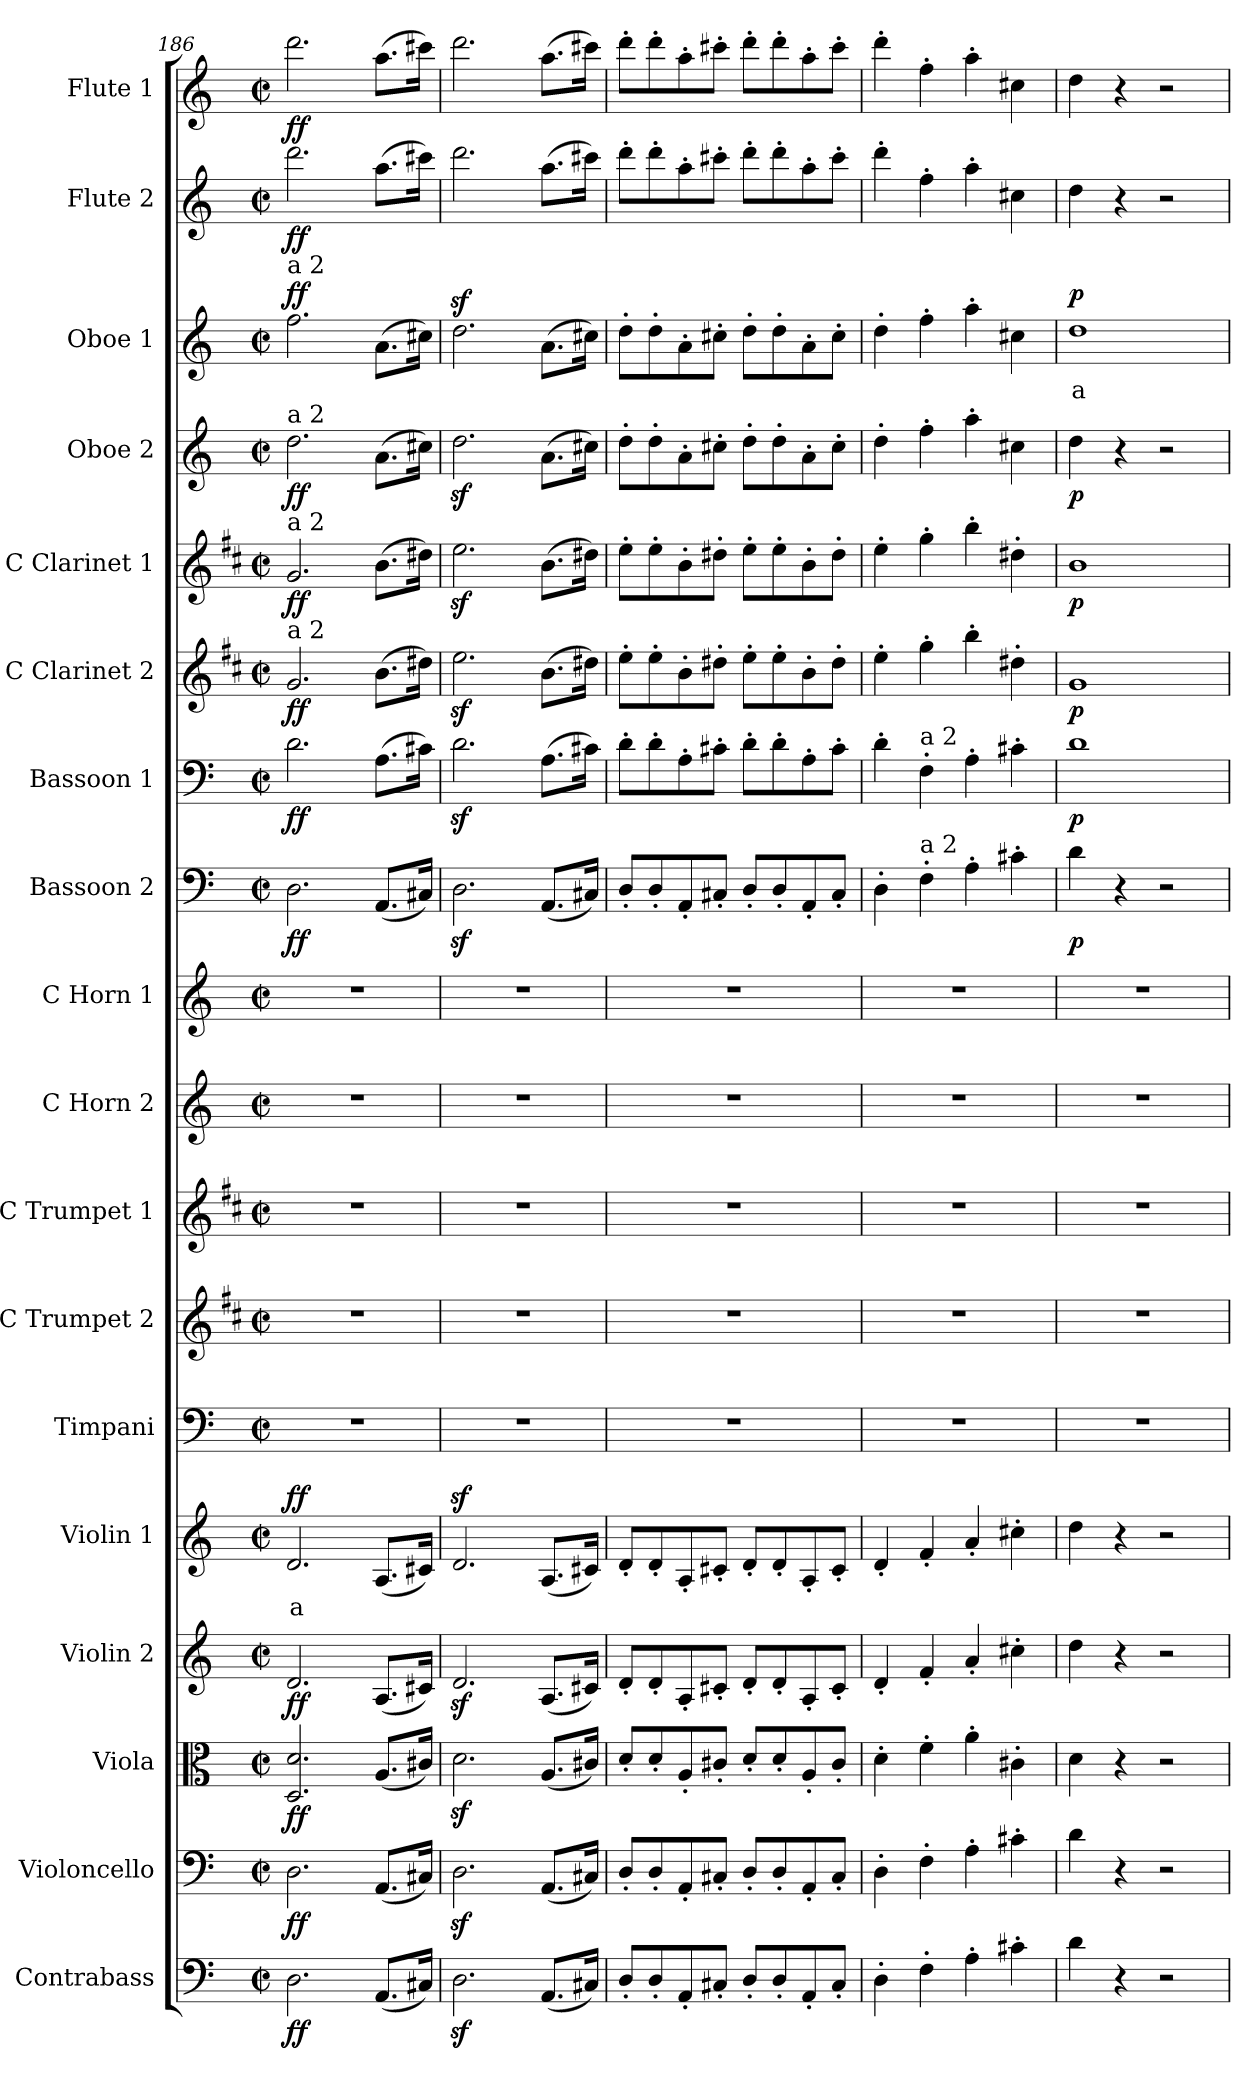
**kern	**dynam	**kern	**dynam	**kern	**dynam	**kern	**dynam	**kern	**text	**dynam	**kern	**kern	**kern	**kern	**kern	**kern	**dynam	**kern	**dynam	**kern	**dynam	**kern	**dynam	**kern	**dynam	**kern	**text	**dynam	**kern	**dynam	**kern	**dynam
*part18	*part18	*part17	*part17	*part16	*part16	*part15	*part15	*part14	*part14	*part14	*part13	*part12	*part11	*part10	*part9	*part8	*part8	*part7	*part7	*part6	*part6	*part5	*part5	*part4	*part4	*part3	*part3	*part3	*part2	*part2	*part1	*part1
*staff18	*staff18	*staff17	*staff17	*staff16	*staff16	*staff15	*staff15	*staff14	*staff14	*staff14	*staff13	*staff12	*staff11	*staff10	*staff9	*staff8	*staff8	*staff7	*staff7	*staff6	*staff6	*staff5	*staff5	*staff4	*staff4	*staff3	*staff3	*staff3	*staff2	*staff2	*staff1	*staff1
*I"Contrabass	*	*I"Violoncello	*	*I"Viola	*	*I"Violin 2	*	*I"Violin 1	*	*	*I"Timpani	*I"C Trumpet 2	*I"C Trumpet 1	*I"C Horn 2	*I"C Horn 1	*I"Bassoon 2	*	*I"Bassoon 1	*	*I"C Clarinet 2	*	*I"C Clarinet 1	*	*I"Oboe 2	*	*I"Oboe 1	*	*	*I"Flute 2	*	*I"Flute 1	*
*I'Cb	*	*I'Vc	*	*I'Vla	*	*I'Vln 2	*	*I'Vln 1	*	*	*I'Timp	*I'Tpt 2	*I'Tpt 1	*I'Hn 2	*I'Hn 1	*I'Bsn 2	*	*I'Bsn 1	*	*I'Cl 2	*	*I'Cl 1	*	*I'Ob 2	*	*I'Ob 1	*	*	*I'Fl 2	*	*I'Fl 1	*
*clefF4	*	*clefF4	*	*clefC3	*	*clefG2	*	*clefG2	*	*	*clefF4	*clefG2	*clefG2	*clefG2	*clefG2	*clefF4	*	*clefF4	*	*clefG2	*	*clefG2	*	*clefG2	*	*clefG2	*	*	*clefG2	*	*clefG2	*
*ITrd7c12	*	*	*	*	*	*	*	*	*	*	*	*ITrd1c2	*ITrd1c2	*ITrd7c12	*ITrd7c12	*	*	*	*	*ITrd1c2	*	*ITrd1c2	*	*	*	*	*	*	*	*	*	*
*k[]	*	*k[]	*	*k[]	*	*k[]	*	*k[]	*	*	*k[]	*k[]	*k[]	*k[]	*k[]	*k[]	*	*k[]	*	*k[]	*	*k[]	*	*k[]	*	*k[]	*	*	*k[]	*	*k[]	*
*M2/2	*	*M2/2	*	*M2/2	*	*M2/2	*	*M2/2	*	*	*M2/2	*M2/2	*M2/2	*M2/2	*M2/2	*M2/2	*	*M2/2	*	*M2/2	*	*M2/2	*	*M2/2	*	*M2/2	*	*	*M2/2	*	*M2/2	*
*met(c|)	*	*met(c|)	*	*met(c|)	*	*met(c|)	*	*met(c|)	*	*	*met(c|)	*met(c|)	*met(c|)	*met(c|)	*met(c|)	*met(c|)	*	*met(c|)	*	*met(c|)	*	*met(c|)	*	*met(c|)	*	*met(c|)	*	*	*met(c|)	*	*met(c|)	*
=186	=186	=186	=186	=186	=186	=186	=186	=186	=186	=186	=186	=186	=186	=186	=186	=186	=186	=186	=186	=186	=186	=186	=186	=186	=186	=186	=186	=186	=186	=186	=186	=186
!	!	!	!	!	!	!	!	!	!	!	!	!	!	!	!	!	!	!	!	!	!	!	!	!	!	!LO:TX:a:t=a 2	!	!	!	!	!	!
!	!	!	!	!	!	!	!	!	!	!	!	!	!	!	!	!	!	!	!	!	!	!	!	!LO:TX:a:t=a 2	!	!	!	!	!	!	!	!
!	!	!	!	!	!	!	!	!	!	!	!	!	!	!	!	!	!	!	!	!	!	!LO:TX:a:t=a 2	!	!	!	!	!	!	!	!	!	!
!	!	!	!	!	!	!	!	!	!	!	!	!	!	!	!	!	!	!	!	!LO:TX:a:t=a 2	!	!	!	!	!	!	!	!	!	!	!	!
!	!LO:DY:b	!	!LO:DY:b	!	!LO:DY:b	!	!LO:DY:b	!	!LO:LY:b:color=#FF0000	!LO:DY:b	!	!	!	!	!	!	!LO:DY:b	!	!LO:DY:b	!	!LO:DY:b	!	!LO:DY:b	!	!LO:DY:b	!	!	!LO:DY:b	!	!LO:DY:b	!	!LO:DY:b
2.DD\	ff	2.D\	ff	2.D/ 2.d/	ff	2.d/	ff	2.d/	a	ff	1r	1r	1r	1r	1r	2.D\	ff	2.d\	ff	2.f/	ff	2.f/	ff	2.dd\	ff	2.ff\	.	ff	2.ddd\	ff	2.ddd\	ff
(8.AAA/L	.	(8.AA/L	.	(8.A/L	.	(8.A/L	.	(8.A/L	.	.	.	.	.	.	.	(8.AA/L	.	(8.A\L	.	(8.a\L	.	(8.a\L	.	(8.a\L	.	(8.a\L	.	.	(8.aa\L	.	(8.aa\L	.
16CC#X/Jk)	.	16C#X/Jk)	.	16c#X/Jk)	.	16c#X/Jk)	.	16c#X/Jk)	.	.	.	.	.	.	.	16C#X/Jk)	.	16c#X\Jk)	.	16cc#X\Jk)	.	16cc#X\Jk)	.	16cc#X\Jk)	.	16cc#X\Jk)	.	.	16ccc#X\Jk)	.	16ccc#X\Jk)	.
=187	=187	=187	=187	=187	=187	=187	=187	=187	=187	=187	=187	=187	=187	=187	=187	=187	=187	=187	=187	=187	=187	=187	=187	=187	=187	=187	=187	=187	=187	=187	=187	=187
2.DDz<\	.	2.Dz<\	.	2.dz<\	.	2.dz</	.	2.dz</	.	.	1r	1r	1r	1r	1r	2.Dz<\	.	2.dz<\	.	2.ddz<\	.	2.ddz<\	.	2.ddz<\	.	2.ddz<\	.	.	2.ddd\	.	2.ddd\	.
(8.AAA/L	.	(8.AA/L	.	(8.A/L	.	(8.A/L	.	(8.A/L	.	.	.	.	.	.	.	(8.AA/L	.	(8.A\L	.	(8.a\L	.	(8.a\L	.	(8.a\L	.	(8.a\L	.	.	(8.aa\L	.	(8.aa\L	.
16CC#X/Jk)	.	16C#X/Jk)	.	16c#X/Jk)	.	16c#X/Jk)	.	16c#X/Jk)	.	.	.	.	.	.	.	16C#X/Jk)	.	16c#X\Jk)	.	16cc#X\Jk)	.	16cc#X\Jk)	.	16cc#X\Jk)	.	16cc#X\Jk)	.	.	16ccc#X\Jk)	.	16ccc#X\Jk)	.
!!LO:PB:g=z
=188	=188	=188	=188	=188	=188	=188	=188	=188	=188	=188	=188	=188	=188	=188	=188	=188	=188	=188	=188	=188	=188	=188	=188	=188	=188	=188	=188	=188	=188	=188	=188	=188
8DD'/L	.	8D'/L	.	8d'/L	.	8d'/L	.	8d'/L	.	.	1r	1r	1r	1r	1r	8D'/L	.	8d'\L	.	8dd'\L	.	8dd'\L	.	8dd'\L	.	8dd'\L	.	.	8ddd'\L	.	8ddd'\L	.
8DD'/	.	8D'/	.	8d'/	.	8d'/	.	8d'/	.	.	.	.	.	.	.	8D'/	.	8d'\	.	8dd'\	.	8dd'\	.	8dd'\	.	8dd'\	.	.	8ddd'\	.	8ddd'\	.
8AAA'/	.	8AA'/	.	8A'/	.	8A'/	.	8A'/	.	.	.	.	.	.	.	8AA'/	.	8A'\	.	8a'\	.	8a'\	.	8a'\	.	8a'\	.	.	8aa'\	.	8aa'\	.
8CC#X'/J	.	8C#X'/J	.	8c#X'/J	.	8c#X'/J	.	8c#X'/J	.	.	.	.	.	.	.	8C#X'/J	.	8c#X'\J	.	8cc#X'\J	.	8cc#X'\J	.	8cc#X'\J	.	8cc#X'\J	.	.	8ccc#X'\J	.	8ccc#X'\J	.
8DD'/L	.	8D'/L	.	8d'/L	.	8d'/L	.	8d'/L	.	.	.	.	.	.	.	8D'/L	.	8d'\L	.	8dd'\L	.	8dd'\L	.	8dd'\L	.	8dd'\L	.	.	8ddd'\L	.	8ddd'\L	.
8DD'/	.	8D'/	.	8d'/	.	8d'/	.	8d'/	.	.	.	.	.	.	.	8D'/	.	8d'\	.	8dd'\	.	8dd'\	.	8dd'\	.	8dd'\	.	.	8ddd'\	.	8ddd'\	.
8AAA'/	.	8AA'/	.	8A'/	.	8A'/	.	8A'/	.	.	.	.	.	.	.	8AA'/	.	8A'\	.	8a'\	.	8a'\	.	8a'\	.	8a'\	.	.	8aa'\	.	8aa'\	.
8CC#'/J	.	8C#'/J	.	8c#'/J	.	8c#'/J	.	8c#'/J	.	.	.	.	.	.	.	8C#'/J	.	8c#'\J	.	8cc#'\J	.	8cc#'\J	.	8cc#'\J	.	8cc#'\J	.	.	8ccc#'\J	.	8ccc#'\J	.
=189	=189	=189	=189	=189	=189	=189	=189	=189	=189	=189	=189	=189	=189	=189	=189	=189	=189	=189	=189	=189	=189	=189	=189	=189	=189	=189	=189	=189	=189	=189	=189	=189
4DD'\	.	4D'\	.	4d'\	.	4d'/	.	4d'/	.	.	1r	1r	1r	1r	1r	4D'\	.	4d'\	.	4dd'\	.	4dd'\	.	4dd'\	.	4dd'\	.	.	4ddd'\	.	4ddd'\	.
!	!	!	!	!	!	!	!	!	!	!	!	!	!	!	!	!	!	!LO:TX:a:t=a 2	!	!	!	!	!	!	!	!	!	!	!	!	!	!
!	!	!	!	!	!	!	!	!	!	!	!	!	!	!	!	!LO:TX:a:t=a 2	!	!	!	!	!	!	!	!	!	!	!	!	!	!	!	!
4FF'\	.	4F'\	.	4f'\	.	4f'/	.	4f'/	.	.	.	.	.	.	.	4F'\	.	4F'\	.	4ff'\	.	4ff'\	.	4ff'\	.	4ff'\	.	.	4ff'\	.	4ff'\	.
4AA'\	.	4A'\	.	4a'\	.	4a'/	.	4a'/	.	.	.	.	.	.	.	4A'\	.	4A'\	.	4aa'\	.	4aa'\	.	4aa'\	.	4aa'\	.	.	4aa'\	.	4aa'\	.
4C#X'\	.	4c#X'\	.	4c#X'\	.	4cc#X'\	.	4cc#X'\	.	.	.	.	.	.	.	4c#X'\	.	4c#X'\	.	4cc#X'\	.	4cc#X'\	.	4cc#X\	.	4cc#X\	.	.	4cc#X\	.	4cc#X\	.
=190	=190	=190	=190	=190	=190	=190	=190	=190	=190	=190	=190	=190	=190	=190	=190	=190	=190	=190	=190	=190	=190	=190	=190	=190	=190	=190	=190	=190	=190	=190	=190	=190
!	!	!	!	!	!	!	!	!	!	!	!	!	!	!	!	!	!LO:DY:b	!	!LO:DY:b	!	!LO:DY:b	!	!LO:DY:b	!	!LO:DY:b	!	!LO:LY:b:color=#FF0000	!LO:DY:b	!	!	!	!
4D\	.	4d\	.	4d\	.	4dd\	.	4dd\	.	.	1r	1r	1r	1r	1r	4d\	p	1d	p	1f	p	1a	p	4dd\	p	1dd	a	p	4dd\	.	4dd\	.
4r	.	4r	.	4r	.	4r	.	4r	.	.	.	.	.	.	.	4r	.	.	.	.	.	.	.	4r	.	.	.	.	4r	.	4r	.
2r	.	2r	.	2r	.	2r	.	2r	.	.	.	.	.	.	.	2r	.	.	.	.	.	.	.	2r	.	.	.	.	2r	.	2r	.
=	=	=	=	=	=	=	=	=	=	=	=	=	=	=	=	=	=	=	=	=	=	=	=	=	=	=	=	=	=	=	=	=
*-	*-	*-	*-	*-	*-	*-	*-	*-	*-	*-	*-	*-	*-	*-	*-	*-	*-	*-	*-	*-	*-	*-	*-	*-	*-	*-	*-	*-	*-	*-	*-	*-
